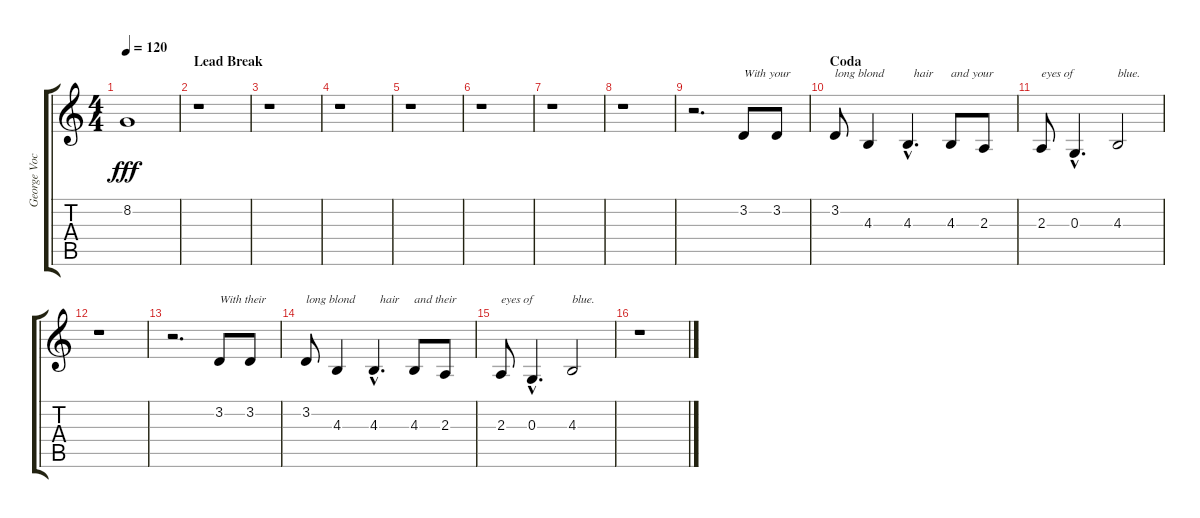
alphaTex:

\track ("George Vocals" "George Voc") {instrument altosax}
\staff {score tabs}
\tuning (E4 B3 G3 D3 A2 E2) {hide}
\ts (4 4)
\tempo 120
\clef g2
\ks c
8.2.1{dy fff} |
\section ("" "Lead Break")
r.1 |
r.1 |
r.1 |
r.1 |
r.1 |
r.1 |
r.1 |
r.2{d} 3.2.8{txt "With your" volume 16} 3.2.8 |
\section ("" "Coda")
3.2.8{txt "long blond"} 4.3.4 4.3{hac}.4{d txt "  hair"} 4.3.8{txt "and your"} 2.3.8 |
2.3.8{txt "eyes of"} 0.3{hac}.4{d} 4.3.2{txt "blue."} |
r.1 |
r.2{d} 3.2.8{txt "With their"} 3.2.8 |
3.2.8{txt "long blond"} 4.3.4 4.3{hac}.4{d txt "  hair"} 4.3.8{txt "and their"} 2.3.8 |
2.3.8{txt "eyes of"} 0.3{hac}.4{d} 4.3.2{txt "blue."} |
r.1
